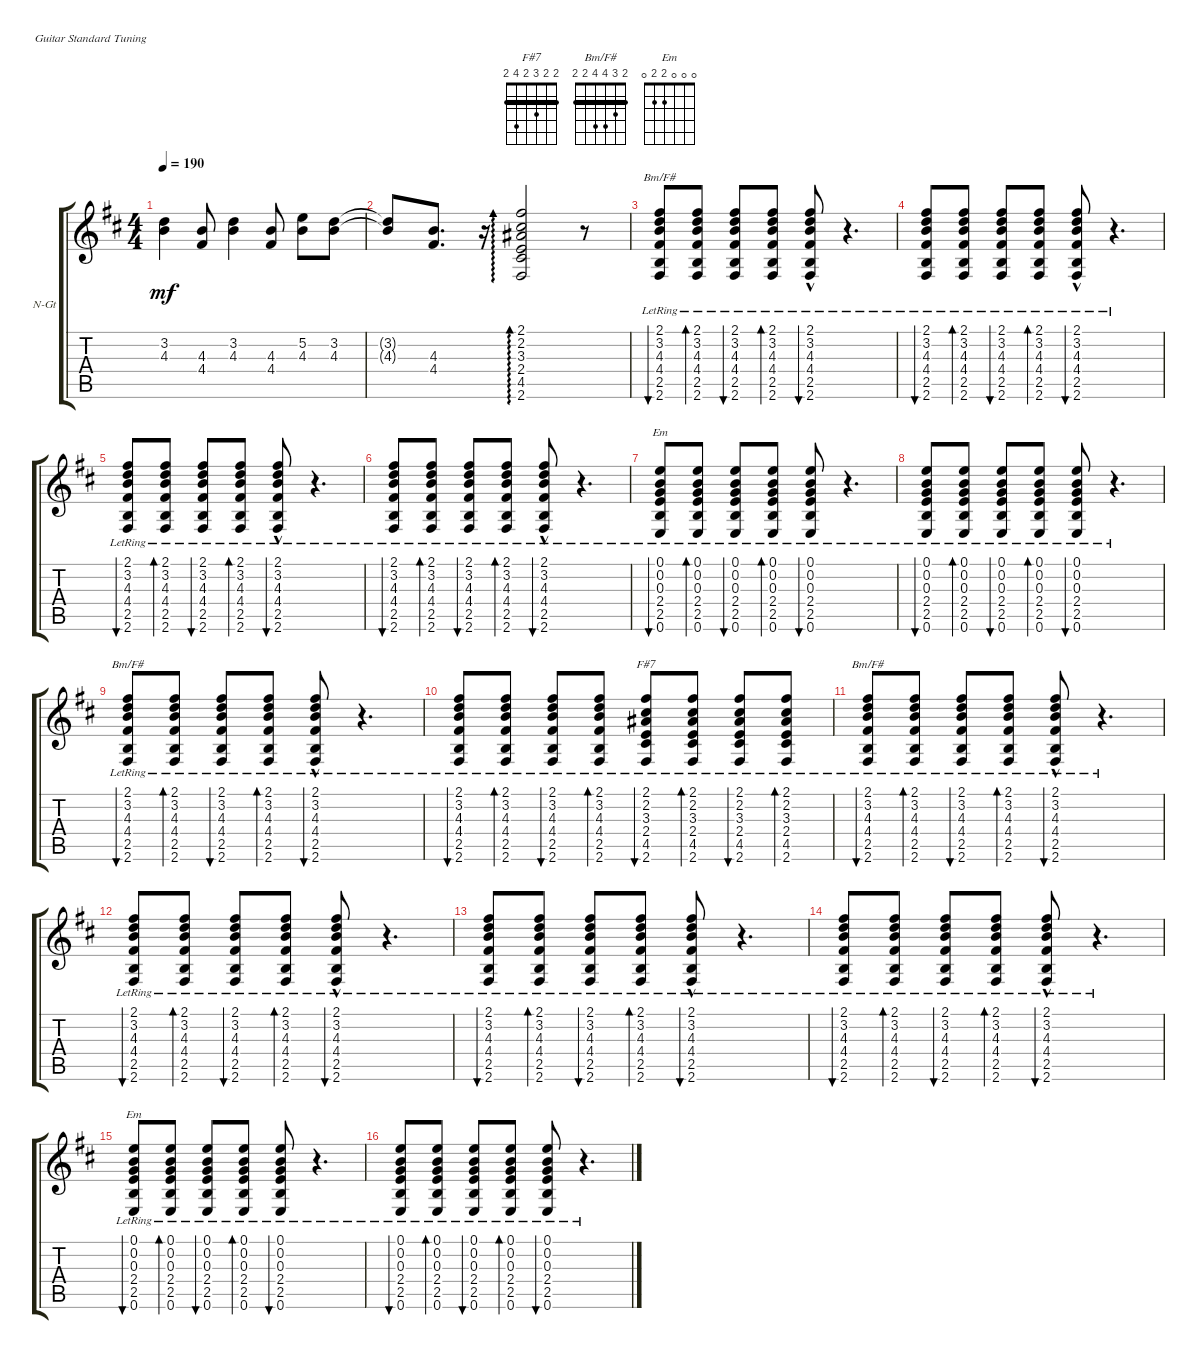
\defaultSystemsLayout 4
\bracketExtendMode groupsimilarinstruments
\firstSystemTrackNameOrientation horizontal
\otherSystemsTrackNameOrientation horizontal
\track ("Nylon Guitar" "N-Gt") {instrument acousticguitarnylon}
\staff {score tabs}
\tuning (E4 B3 G3 D3 A2 E2)
\chord ("F#7" 2 2 3 2 4 2) {barre (2 2 2)}
\chord ("Bm/F#" 2 3 4 4 2 2) {barre (2 2)}
\chord ("Em" 0 0 0 2 2 0)
\ts (4 4)
\tempo 190
\clef g2
\scale
0.936948
\ks bminor
(3.2 4.3).4{dy mf} (4.3 4.4).8 (3.2 4.3).4 (4.3 4.4).8 (5.2 4.3).8 (3.2 4.3).8 |
\scale
0.936948 (3.2{t} 4.3{t}).8 (4.3 4.4).8{d} r.16 (3.3 2.4 2.6 4.5 2.2 2.1).2{ad 0} r.8 |
\scale
1.1261 (2.6{lr} 2.5{lr} 4.4{lr} 4.3{lr} 3.2{lr} 2.1{lr}).8{bu 78 ch "Bm/F#"} (2.6{lr} 2.5{lr} 4.4{lr} 4.3{lr} 3.2{lr} 2.1{lr}).8{bd 74} (2.6{lr} 2.5{lr} 4.4{lr} 4.3{lr} 3.2{lr} 2.1{lr}).8{bu 74} (2.6{lr} 2.5{lr} 4.4{lr} 4.3{lr} 3.2{lr} 2.1{lr}).8{bd 73} (2.6{hac lr} 2.5{hac lr} 4.4{hac lr} 4.3{hac lr} 3.2{hac lr} 2.1{hac lr}).8{bu 74} r.4{d} |
\scale
0.936948 (2.6{lr} 2.5{lr} 4.4{lr} 4.3{lr} 3.2{lr} 2.1{lr}).8{bu 78} (2.6{lr} 2.5{lr} 4.4{lr} 4.3{lr} 3.2{lr} 2.1{lr}).8{bd 74} (2.6{lr} 2.5{lr} 4.4{lr} 4.3{lr} 3.2{lr} 2.1{lr}).8{bu 74} (2.6{lr} 2.5{lr} 4.4{lr} 4.3{lr} 3.2{lr} 2.1{lr}).8{bd 73} (2.6{hac lr} 2.5{hac lr} 4.4{hac lr} 4.3{hac lr} 3.2{hac lr} 2.1{hac lr}).8{bu 74} r.4{d} |
\scale
0.936948 (2.6{lr} 2.5{lr} 4.4{lr} 4.3{lr} 3.2{lr} 2.1{lr}).8{bu 78} (2.6{lr} 2.5{lr} 4.4{lr} 4.3{lr} 3.2{lr} 2.1{lr}).8{bd 74} (2.6{lr} 2.5{lr} 4.4{lr} 4.3{lr} 3.2{lr} 2.1{lr}).8{bu 74} (2.6{lr} 2.5{lr} 4.4{lr} 4.3{lr} 3.2{lr} 2.1{lr}).8{bd 73} (2.6{hac lr} 2.5{hac lr} 4.4{hac lr} 4.3{hac lr} 3.2{hac lr} 2.1{hac lr}).8{bu 74} r.4{d} |
\scale
1.1261 (2.6{lr} 2.5{lr} 4.4{lr} 4.3{lr} 3.2{lr} 2.1{lr}).8{bu 78} (2.6{lr} 2.5{lr} 4.4{lr} 4.3{lr} 3.2{lr} 2.1{lr}).8{bd 74} (2.6{lr} 2.5{lr} 4.4{lr} 4.3{lr} 3.2{lr} 2.1{lr}).8{bu 74} (2.6{lr} 2.5{lr} 4.4{lr} 4.3{lr} 3.2{lr} 2.1{lr}).8{bd 73} (2.6{hac lr} 2.5{hac lr} 4.4{hac lr} 4.3{hac lr} 3.2{hac lr} 2.1{hac lr}).8{bu 74} r.4{d} |
\scale
0.936948 (0.6{lr} 2.5{lr} 2.4{lr} 0.3{lr} 0.2{lr} 0.1{lr}).8{bu 73 ch "Em"} (0.6{lr} 2.5{lr} 2.4{lr} 0.3{lr} 0.2{lr} 0.1{lr}).8{bd 72} (0.6{lr} 2.5{lr} 2.4{lr} 0.3{lr} 0.2{lr} 0.1{lr}).8{bu 72} (0.6{lr} 2.5{lr} 2.4{lr} 0.3{lr} 0.2{lr} 0.1{lr}).8{bd 72} (0.6{lr} 2.5{lr} 2.4{lr} 0.3{lr} 0.2{lr} 0.1{lr}).8{bu 72} r.4{d} |
\scale
0.936948 (0.6{lr} 2.5{lr} 2.4{lr} 0.3{lr} 0.2{lr} 0.1{lr}).8{bu 73} (0.6{lr} 2.5{lr} 2.4{lr} 0.3{lr} 0.2{lr} 0.1{lr}).8{bd 72} (0.6{lr} 2.5{lr} 2.4{lr} 0.3{lr} 0.2{lr} 0.1{lr}).8{bu 72} (0.6{lr} 2.5{lr} 2.4{lr} 0.3{lr} 0.2{lr} 0.1{lr}).8{bd 72} (0.6{lr} 2.5{lr} 2.4{lr} 0.3{lr} 0.2{lr} 0.1{lr}).8{bu 72} r.4{d} |
\scale
1.1261 (2.6{lr} 2.5{lr} 4.4{lr} 4.3{lr} 3.2{lr} 2.1{lr}).8{bu 78 ch "Bm/F#"} (2.6{lr} 2.5{lr} 4.4{lr} 4.3{lr} 3.2{lr} 2.1{lr}).8{bd 74} (2.6{lr} 2.5{lr} 4.4{lr} 4.3{lr} 3.2{lr} 2.1{lr}).8{bu 74} (2.6{lr} 2.5{lr} 4.4{lr} 4.3{lr} 3.2{lr} 2.1{lr}).8{bd 73} (2.6{hac lr} 2.5{hac lr} 4.4{hac lr} 4.3{hac lr} 3.2{hac lr} 2.1{hac lr}).8{bu 74} r.4{d} |
\scale
0.936948 (2.6{lr} 2.5{lr} 4.4{lr} 4.3{lr} 3.2{lr} 2.1{lr}).8{bu 78} (2.6{lr} 2.5{lr} 4.4{lr} 4.3{lr} 3.2{lr} 2.1{lr}).8{bd 74} (2.6{lr} 2.5{lr} 4.4{lr} 4.3{lr} 3.2{lr} 2.1{lr}).8{bu 74} (2.6{lr} 2.5{lr} 4.4{lr} 4.3{lr} 3.2{lr} 2.1{lr}).8{bd 73} (2.6{lr} 4.5{lr} 2.4{lr} 3.3{lr} 2.2{lr} 2.1{lr}).8{bu 72 ch "F#7"} (2.6{lr} 4.5{lr} 2.4{lr} 3.3{lr} 2.2{lr} 2.1{lr}).8{bd 72} (2.6{lr} 4.5{lr} 2.4{lr} 3.3{lr} 2.2{lr} 2.1{lr}).8{bu 72} (2.6{lr} 4.5{lr} 2.4{lr} 3.3{lr} 2.2{lr} 2.1{lr}).8{bd 72} |
\scale
0.936948 (2.6{lr} 2.5{lr} 4.4{lr} 4.3{lr} 3.2{lr} 2.1{lr}).8{bu 78 ch "Bm/F#"} (2.6{lr} 2.5{lr} 4.4{lr} 4.3{lr} 3.2{lr} 2.1{lr}).8{bd 74} (2.6{lr} 2.5{lr} 4.4{lr} 4.3{lr} 3.2{lr} 2.1{lr}).8{bu 74} (2.6{lr} 2.5{lr} 4.4{lr} 4.3{lr} 3.2{lr} 2.1{lr}).8{bd 73} (2.6{hac lr} 2.5{hac lr} 4.4{hac lr} 4.3{hac lr} 3.2{hac lr} 2.1{hac lr}).8{bu 74} r.4{d} |
\scale
1.1261 (2.6{lr} 2.5{lr} 4.4{lr} 4.3{lr} 3.2{lr} 2.1{lr}).8{bu 78} (2.6{lr} 2.5{lr} 4.4{lr} 4.3{lr} 3.2{lr} 2.1{lr}).8{bd 74} (2.6{lr} 2.5{lr} 4.4{lr} 4.3{lr} 3.2{lr} 2.1{lr}).8{bu 74} (2.6{lr} 2.5{lr} 4.4{lr} 4.3{lr} 3.2{lr} 2.1{lr}).8{bd 73} (2.6{hac lr} 2.5{hac lr} 4.4{hac lr} 4.3{hac lr} 3.2{hac lr} 2.1{hac lr}).8{bu 74} r.4{d} |
\scale
0.936948 (2.6{lr} 2.5{lr} 4.4{lr} 4.3{lr} 3.2{lr} 2.1{lr}).8{bu 78} (2.6{lr} 2.5{lr} 4.4{lr} 4.3{lr} 3.2{lr} 2.1{lr}).8{bd 74} (2.6{lr} 2.5{lr} 4.4{lr} 4.3{lr} 3.2{lr} 2.1{lr}).8{bu 74} (2.6{lr} 2.5{lr} 4.4{lr} 4.3{lr} 3.2{lr} 2.1{lr}).8{bd 73} (2.6{hac lr} 2.5{hac lr} 4.4{hac lr} 4.3{hac lr} 3.2{hac lr} 2.1{hac lr}).8{bu 74} r.4{d} |
\scale
0.936948 (2.6{lr} 2.5{lr} 4.4{lr} 4.3{lr} 3.2{lr} 2.1{lr}).8{bu 78} (2.6{lr} 2.5{lr} 4.4{lr} 4.3{lr} 3.2{lr} 2.1{lr}).8{bd 74} (2.6{lr} 2.5{lr} 4.4{lr} 4.3{lr} 3.2{lr} 2.1{lr}).8{bu 74} (2.6{lr} 2.5{lr} 4.4{lr} 4.3{lr} 3.2{lr} 2.1{lr}).8{bd 73} (2.6{hac lr} 2.5{hac lr} 4.4{hac lr} 4.3{hac lr} 3.2{hac lr} 2.1{hac lr}).8{bu 74} r.4{d} |
\scale
1.1261 (0.6{lr} 2.5{lr} 2.4{lr} 0.3{lr} 0.2{lr} 0.1{lr}).8{bu 73 ch "Em"} (0.6{lr} 2.5{lr} 2.4{lr} 0.3{lr} 0.2{lr} 0.1{lr}).8{bd 72} (0.6{lr} 2.5{lr} 2.4{lr} 0.3{lr} 0.2{lr} 0.1{lr}).8{bu 72} (0.6{lr} 2.5{lr} 2.4{lr} 0.3{lr} 0.2{lr} 0.1{lr}).8{bd 72} (0.6{lr} 2.5{lr} 2.4{lr} 0.3{lr} 0.2{lr} 0.1{lr}).8{bu 72} r.4{d} |
\scale
0.936948 (0.6{lr} 2.5{lr} 2.4{lr} 0.3{lr} 0.2{lr} 0.1{lr}).8{bu 73} (0.6{lr} 2.5{lr} 2.4{lr} 0.3{lr} 0.2{lr} 0.1{lr}).8{bd 72} (0.6{lr} 2.5{lr} 2.4{lr} 0.3{lr} 0.2{lr} 0.1{lr}).8{bu 72} (0.6{lr} 2.5{lr} 2.4{lr} 0.3{lr} 0.2{lr} 0.1{lr}).8{bd 72} (0.6{lr} 2.5{lr} 2.4{lr} 0.3{lr} 0.2{lr} 0.1{lr}).8{bu 72} r.4{d}
